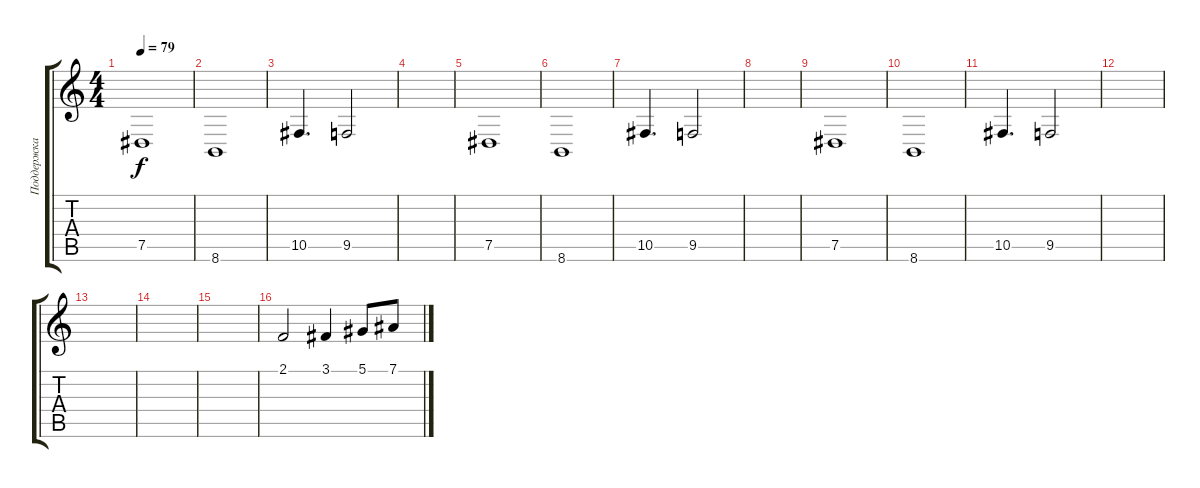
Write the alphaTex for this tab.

\track ("Поддержка" "Поддержка") {instrument synthstrings1}
\staff {score tabs}
\tuning (Eb4 Bb3 Gb3 Db3 Ab2 Eb2) {hide}
\ts (4 4)
\tempo 79
\clef g2
\ks c
7.5.1{dy f} |
8.6.1 |
10.5.4{d} 9.5.2 |
|
7.5.1 |
8.6.1 |
10.5.4{d} 9.5.2 |
|
7.5.1 |
8.6.1 |
10.5.4{d} 9.5.2 |
|
|
|
|
2.1.2{volume 14} 3.1.4 5.1.8 7.1.8
